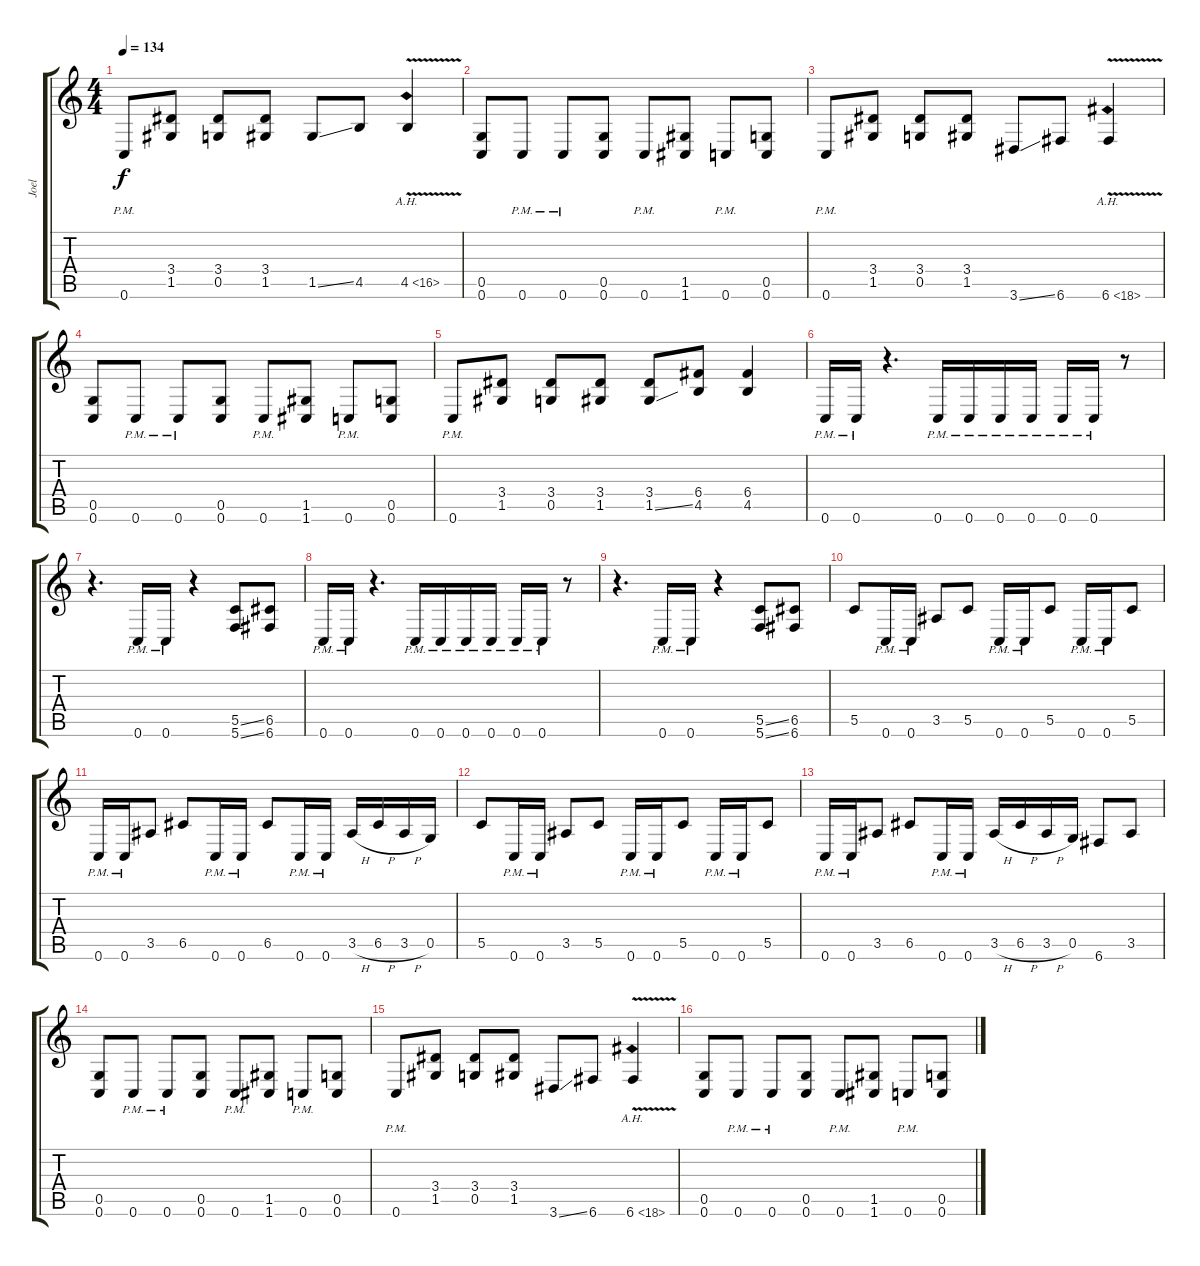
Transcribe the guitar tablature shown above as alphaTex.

\track ("Joel" "Joel") {instrument distortionguitar}
\staff {score tabs}
\tuning (D4 A3 F3 C3 G2 C2) {hide}
\ts (4 4)
\tempo 134
\clef g2
\ks c
0.6{pm}.8{dy f} (3.4 1.5).8 (3.4 0.5).8 (3.4 1.5).8 1.5{ss}.8 4.5.8 4.5{ah 12 v}.4 |
(0.5 0.6).8 0.6{pm}.8 0.6{pm}.8 (0.5 0.6).8 0.6{pm}.8 (1.5 1.6).8 0.6{pm}.8 (0.5 0.6).8 |
0.6{pm}.8 (3.4 1.5).8 (3.4 0.5).8 (3.4 1.5).8 3.6{ss}.8 6.6.8 6.6{ah 12 v}.4 |
(0.5 0.6).8 0.6{pm}.8 0.6{pm}.8 (0.5 0.6).8 0.6{pm}.8 (1.5 1.6).8 0.6{pm}.8 (0.5 0.6).8 |
0.6{pm}.8 (3.4 1.5).8 (3.4 0.5).8 (3.4 1.5).8 (3.4 1.5{ss}).8 (6.4 4.5).8 (6.4 4.5).4 |
0.6{pm}.16 0.6{pm}.16 r.4{d} 0.6{pm}.16 0.6{pm}.16 0.6{pm}.16 0.6{pm}.16 0.6{pm}.16 0.6{pm}.16 r.8 |
r.4{d} 0.6{pm}.16 0.6{pm}.16 r.4 (5.5{ss} 5.6{ss}).8 (6.5 6.6).8 |
0.6{pm}.16 0.6{pm}.16 r.4{d} 0.6{pm}.16 0.6{pm}.16 0.6{pm}.16 0.6{pm}.16 0.6{pm}.16 0.6{pm}.16 r.8 |
r.4{d} 0.6{pm}.16 0.6{pm}.16 r.4 (5.5{ss} 5.6{ss}).8 (6.5 6.6).8 |
5.5.8 0.6{pm}.16 0.6{pm}.16 3.5.8 5.5.8 0.6{pm}.16 0.6{pm}.16 5.5.8 0.6{pm}.16 0.6{pm}.16 5.5.8 |
0.6{pm}.16 0.6{pm}.16 3.5.8 6.5.8 0.6{pm}.16 0.6{pm}.16 6.5.8 0.6{pm}.16 0.6{pm}.16 3.5{h}.16 6.5{h}.16 3.5{h}.16 0.5.16 |
5.5.8 0.6{pm}.16 0.6{pm}.16 3.5.8 5.5.8 0.6{pm}.16 0.6{pm}.16 5.5.8 0.6{pm}.16 0.6{pm}.16 5.5.8 |
0.6{pm}.16 0.6{pm}.16 3.5.8 6.5.8 0.6{pm}.16 0.6{pm}.16 3.5{h}.16 6.5{h}.16 3.5{h}.16 0.5.16 6.6.8 3.5.8 |
(0.5 0.6).8 0.6{pm}.8 0.6{pm}.8 (0.5 0.6).8 0.6{pm}.8 (1.5 1.6).8 0.6{pm}.8 (0.5 0.6).8 |
0.6{pm}.8 (3.4 1.5).8 (3.4 0.5).8 (3.4 1.5).8 3.6{ss}.8 6.6.8 6.6{ah 12 v}.4 |
(0.5 0.6).8 0.6{pm}.8 0.6{pm}.8 (0.5 0.6).8 0.6{pm}.8 (1.5 1.6).8 0.6{pm}.8 (0.5 0.6).8
